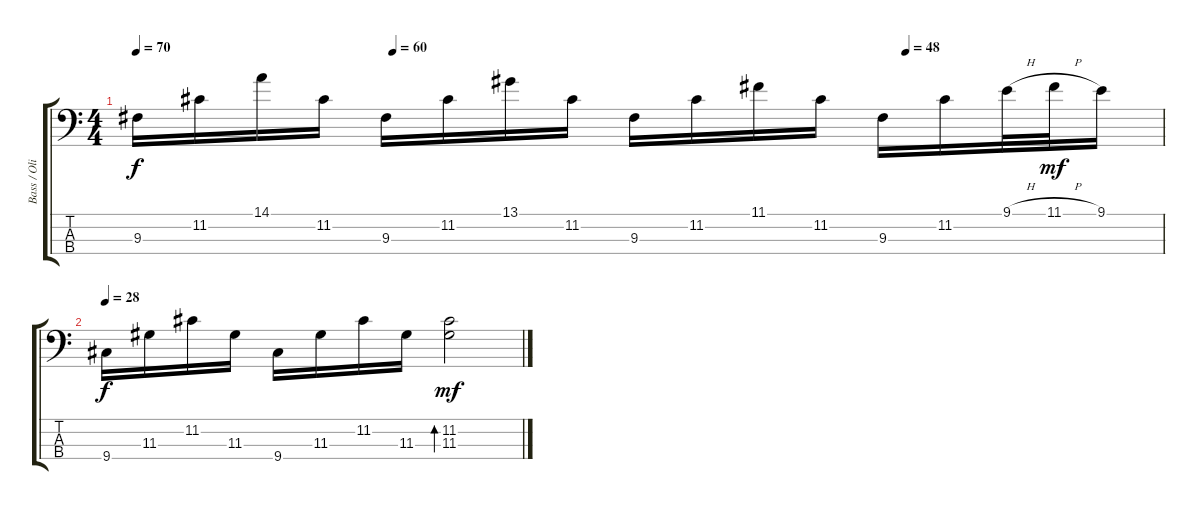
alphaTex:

\track ("Bass / Oliver Riedel" "Bass / Oli") {instrument electricbassfinger}
\staff {score tabs}
\tuning (G2 D2 A1 E1) {hide}
\ts (4 4)
\tempo 70
\tempo (60 0.25)
\tempo (48 0.75)
\clef f4
\ks c
9.3.16{dy f} 11.2.16 14.1.16 11.2.16 9.3.16 11.2.16 13.1.16 11.2.16 9.3.16 11.2.16 11.1.16 11.2.16 9.3.16 11.2.16 9.1{h}.32 11.1{h}.32{dy mf} 9.1.16 |
\tempo 28
9.4.16{dy f} 11.3.16 11.2.16 11.3.16 9.4.16 11.3.16 11.2.16 11.3.16 (11.2 11.3).2{bd 30 dy mf volume 6}
